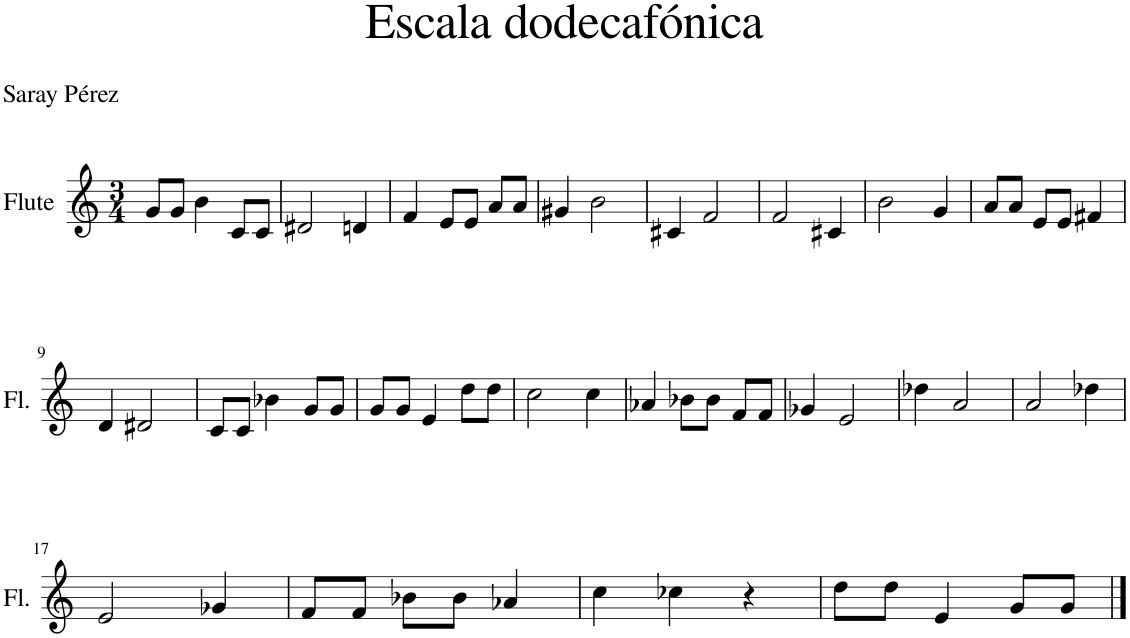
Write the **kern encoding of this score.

**kern
*part1
*staff1
*I"Flute
*I'Fl.
*clefG2
*k[]
*M3/4
=1
8g/L
8g/J
4b\
8c/L
8c/J
=2
2d#X/
4dn/
=3
4f/
8e/L
8e/J
8a/L
8a/J
=4
4g#X/
2b\
=5
4c#X/
2f/
=6
2f/
4c#X/
=7
2b\
4g/
=8
8a/L
8a/J
8e/L
8e/J
4f#X/
!!LO:LB:g=z
=9
4d/
2d#X/
=10
8c/L
8c/J
4b-X\
8g/L
8g/J
=11
8g/L
8g/J
4e/
8dd\L
8dd\J
=12
2cc\
4cc\
=13
4a-X/
8b-X\L
8b-\J
8f/L
8f/J
=14
4g-X/
2e/
=15
4dd-X\
2a/
=16
2a/
4dd-X\
!!LO:LB:g=z
=17
2e/
4g-X/
=18
8f/L
8f/J
8b-X\L
8b-\J
4a-X/
=19
4cc\
4cc-X\
4r
=20
8dd\L
8dd\J
4e/
8g/L
8g/J
==
*-
